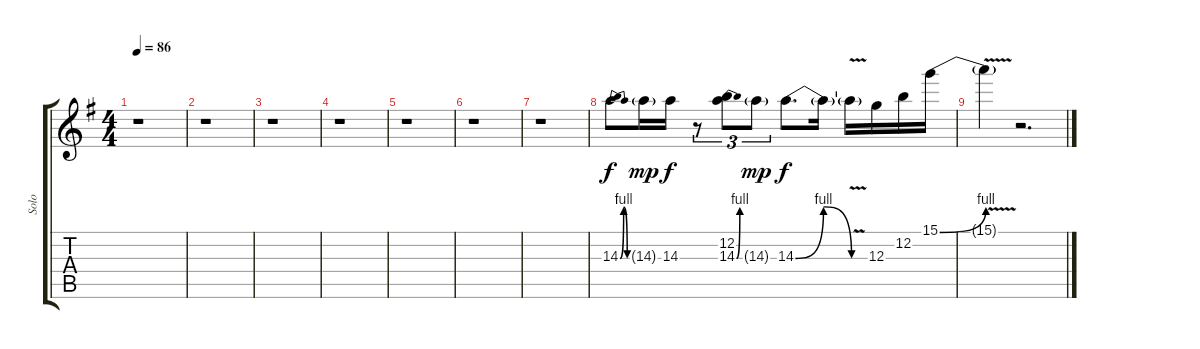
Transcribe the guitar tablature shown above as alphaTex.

\track ("Solo" "Solo") {instrument distortionguitar}
\staff {score tabs}
\tuning (E4 B3 G3 D3 A2 E2) {hide}
\ts (4 4)
\tempo 86
\clef g2
\ks g
r.1{dy f} |
r.1 |
r.1 |
r.1 |
r.1 |
r.1 |
r.1 |
14.3{be (bendrelease 0 0 15 4 45 4 60 0)}.8 14.3{g}.16{dy mp} 14.3.16{dy f} r.8{tu (3 2)} (12.2 14.3{be (bend 0 0 60 4)}).8{tu (3 2)} 14.3{g}.8{tu (3 2) dy mp} 14.3{be (bendrelease 0 0 15 4 45 4 60 0)}.8{d dy f} 14.3{t}.16 14.3{v t}.16 12.3.16 12.2.16 15.1{be (bend 0 0 60 4)}.16 |
15.1{v t}.4 r.2{d}
